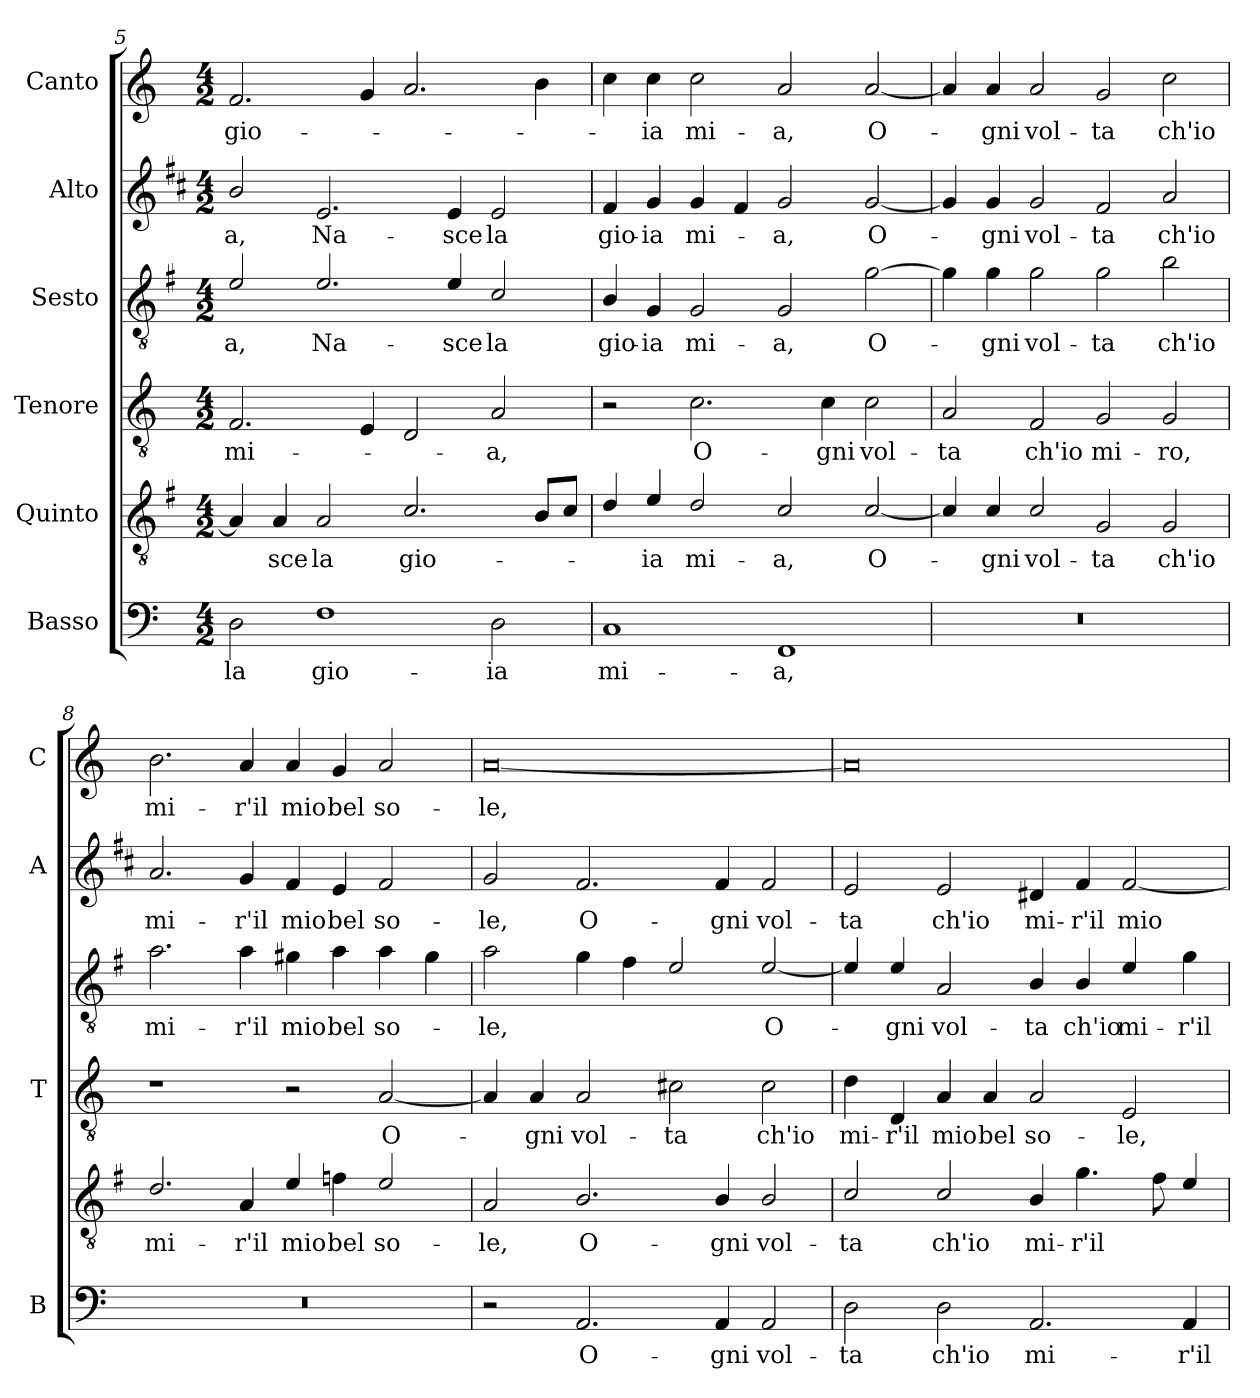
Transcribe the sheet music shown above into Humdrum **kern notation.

**kern	**text	**kern	**text	**kern	**text	**kern	**text	**kern	**text	**kern	**text
*part6	*part6	*part5	*part5	*part4	*part4	*part3	*part3	*part2	*part2	*part1	*part1
*staff6	*staff6	*staff5	*staff5	*staff4	*staff4	*staff3	*staff3	*staff2	*staff2	*staff1	*staff1
*I"Basso	*	*I"Quinto	*	*I"Tenore	*	*I"Sesto	*	*I"Alto	*	*I"Canto	*
*I'B	*	*	*	*I'T	*	*	*	*I'A	*	*I'C	*
!!LO:LB:g=z
*clefF4	*	*clefGv2	*	*clefGv2	*	*clefGv2	*	*clefG2	*	*clefG2	*
*	*	*ITrd4c7	*	*	*	*ITrd4c7	*	*ITrd1c2	*	*	*
*k[]	*	*k[]	*	*k[]	*	*k[]	*	*k[]	*	*k[]	*
*C:	*	*C:	*	*C:	*	*C:	*	*C:	*	*C:	*
*M4/2	*	*M4/2	*	*M4/2	*	*M4/2	*	*M4/2	*	*M4/2	*
=5	=5	=5	=5	=5	=5	=5	=5	=5	=5	=5	=5
!	!LO:LY:b	!	!	!	!LO:LY:b	!	!LO:LY:b	!	!LO:LY:b	!	!LO:LY:b
2D\	la	4D/]	.	2.F/	mi-	2A/	-a,	2a/	-a,	2.f/	gio-
!	!	!	!LO:LY:b	!	!	!	!	!	!	!	!
.	.	4D/	-sce	.	.	.	.	.	.	.	.
!	!LO:LY:b	!	!LO:LY:b	!	!	!	!LO:LY:b	!	!LO:LY:b	!	!
1F	gio-	2D/	la	.	.	2.A/	Na-	2.d/	Na-	.	.
.	.	.	.	4E/	.	.	.	.	.	4g/	.
!	!	!	!LO:LY:b	!	!	!	!	!	!	!	!
.	.	2.F/	gio-	2D/	.	.	.	.	.	2.a/	.
!	!	!	!	!	!	!	!LO:LY:b	!	!LO:LY:b	!	!
.	.	.	.	.	.	4A/	-sce	4d/	-sce	.	.
!	!LO:LY:b	!	!	!	!LO:LY:b	!	!LO:LY:b	!	!LO:LY:b	!	!
2D\	-ia	.	.	2A/	-a,	2F/	la	2d/	la	.	.
.	.	8E/L	.	.	.	.	.	.	.	4b\	.
.	.	8F/J	.	.	.	.	.	.	.	.	.
=6	=6	=6	=6	=6	=6	=6	=6	=6	=6	=6	=6
!	!LO:LY:b	!	!	!	!	!	!LO:LY:b	!	!LO:LY:b	!	!
1C	mi-	4G/	.	2r	.	4E/	gio-	4e/	gio-	4cc\	.
!	!	!	!LO:LY:b	!	!	!	!LO:LY:b	!	!LO:LY:b	!	!LO:LY:b
.	.	4A/	-ia	.	.	4C/	-ia	4f/	-ia	4cc\	-ia
!	!	!	!LO:LY:b	!	!LO:LY:b	!	!LO:LY:b	!	!LO:LY:b	!	!LO:LY:b
.	.	2G/	mi-	2.c\	O-	2C/	mi-	4f/	mi-	2cc\	mi-
.	.	.	.	.	.	.	.	4e/	.	.	.
!	!LO:LY:b	!	!LO:LY:b	!	!	!	!LO:LY:b	!	!LO:LY:b	!	!LO:LY:b
1FF	-a,	2F/	-a,	.	.	2C/	-a,	2f/	-a,	2a/	-a,
!	!	!	!	!	!LO:LY:b	!	!	!	!	!	!
.	.	.	.	4c\	-gni	.	.	.	.	.	.
!	!	!	!LO:LY:b	!	!LO:LY:b	!	!LO:LY:b	!	!LO:LY:b	!	!LO:LY:b
.	.	[2F/	O-	2c\	vol-	[2c\	O-	[2f/	O-	[2a/	O-
=7	=7	=7	=7	=7	=7	=7	=7	=7	=7	=7	=7
!	!	!	!	!	!LO:LY:b	!	!	!	!	!	!
0r	.	4F/]	.	2A/	-ta	4c\]	.	4f/]	.	4a/]	.
!	!	!	!LO:LY:b	!	!	!	!LO:LY:b	!	!LO:LY:b	!	!LO:LY:b
.	.	4F/	-gni	.	.	4c\	-gni	4f/	-gni	4a/	-gni
!	!	!	!LO:LY:b	!	!LO:LY:b	!	!LO:LY:b	!	!LO:LY:b	!	!LO:LY:b
.	.	2F/	vol-	2F/	ch'io	2c\	vol-	2f/	vol-	2a/	vol-
!	!	!	!LO:LY:b	!	!LO:LY:b	!	!LO:LY:b	!	!LO:LY:b	!	!LO:LY:b
.	.	2C/	-ta	2G/	mi-	2c\	-ta	2e/	-ta	2g/	-ta
!	!	!	!LO:LY:b	!	!LO:LY:b	!	!LO:LY:b	!	!LO:LY:b	!	!LO:LY:b
.	.	2C/	ch'io	2G/	-ro,	2e\	ch'io	2g/	ch'io	2cc\	ch'io
=8	=8	=8	=8	=8	=8	=8	=8	=8	=8	=8	=8
!	!	!	!LO:LY:b	!	!	!	!LO:LY:b	!	!LO:LY:b	!	!LO:LY:b
0r	.	2.G/	mi-	1r	.	2.d\	mi-	2.g/	mi-	2.b\	mi-
!	!	!	!LO:LY:b	!	!	!	!LO:LY:b	!	!LO:LY:b	!	!LO:LY:b
.	.	4D/	-r'il	.	.	4d\	-r'il	4f/	-r'il	4a/	-r'il
!	!	!	!LO:LY:b	!	!	!	!LO:LY:b	!	!LO:LY:b	!	!LO:LY:b
.	.	4A/	mio	2r	.	4c#X\	mio	4e/	mio	4a/	mio
!	!	!	!LO:LY:b	!	!	!	!LO:LY:b	!	!LO:LY:b	!	!LO:LY:b
.	.	4B-X\	bel	.	.	4d\	bel	4d/	bel	4g/	bel
!	!	!	!LO:LY:b	!	!LO:LY:b	!	!LO:LY:b	!	!LO:LY:b	!	!LO:LY:b
.	.	2A/	so-	[2A/	O-	4d\	so-	2e/	so-	2a/	so-
.	.	.	.	.	.	4c#\	.	.	.	.	.
=9	=9	=9	=9	=9	=9	=9	=9	=9	=9	=9	=9
!	!	!	!LO:LY:b	!	!	!	!LO:LY:b	!	!LO:LY:b	!	!LO:LY:b
2r	.	2D/	-le,	4A/]	.	2d\	-le,	2f/	-le,	[0a	-le,
!	!	!	!	!	!LO:LY:b	!	!	!	!	!	!
.	.	.	.	4A/	-gni	.	.	.	.	.	.
!	!LO:LY:b	!	!LO:LY:b	!	!LO:LY:b	!	!	!	!LO:LY:b	!	!
2.AA/	O-	2.E/	O-	2A/	vol-	4c\	.	2.e/	O-	.	.
.	.	.	.	.	.	4B\	.	.	.	.	.
!	!	!	!	!	!LO:LY:b	!	!	!	!	!	!
.	.	.	.	2c#X\	-ta	2A/	.	.	.	.	.
!	!LO:LY:b	!	!LO:LY:b	!	!	!	!	!	!LO:LY:b	!	!
4AA/	-gni	4E/	-gni	.	.	.	.	4e/	-gni	.	.
!	!LO:LY:b	!	!LO:LY:b	!	!LO:LY:b	!	!LO:LY:b	!	!LO:LY:b	!	!
2AA/	vol-	2E/	vol-	2c#\	ch'io	[2A/	O-	2e/	vol-	.	.
!!LO:PB:g=z
=10	=10	=10	=10	=10	=10	=10	=10	=10	=10	=10	=10
!	!LO:LY:b	!	!LO:LY:b	!	!LO:LY:b	!	!	!	!LO:LY:b	!	!
2D\	-ta	2F/	-ta	4d\	mi-	4A/]	.	2d/	-ta	0a]	.
!	!	!	!	!	!LO:LY:b	!	!LO:LY:b	!	!	!	!
.	.	.	.	4D/	-r'il	4A/	-gni	.	.	.	.
!	!LO:LY:b	!	!LO:LY:b	!	!LO:LY:b	!	!LO:LY:b	!	!LO:LY:b	!	!
2D\	ch'io	2F/	ch'io	4A/	mio	2D/	vol-	2d/	ch'io	.	.
!	!	!	!	!	!LO:LY:b	!	!	!	!	!	!
.	.	.	.	4A/	bel	.	.	.	.	.	.
!	!LO:LY:b	!	!LO:LY:b	!	!LO:LY:b	!	!LO:LY:b	!	!LO:LY:b	!	!
2.AA/	mi-	4E/	mi-	2A/	so-	4E/	-ta	4c#X/	mi-	.	.
!	!	!	!LO:LY:b	!	!	!	!LO:LY:b	!	!LO:LY:b	!	!
.	.	4.c\	-r'il	.	.	4E/	ch'io	4e/	-r'il	.	.
!	!	!	!	!	!LO:LY:b	!	!LO:LY:b	!	!LO:LY:b	!	!
.	.	.	.	2E/	-le,	4A/	mi-	[2e/	mio	.	.
.	.	8B\	.	.	.	.	.	.	.	.	.
!	!LO:LY:b	!	!	!	!	!	!LO:LY:b	!	!	!	!
4AA/	-r'il	4A/	.	.	.	4c\	-r'il	.	.	.	.
=	=	=	=	=	=	=	=	=	=	=	=
*-	*-	*-	*-	*-	*-	*-	*-	*-	*-	*-	*-
